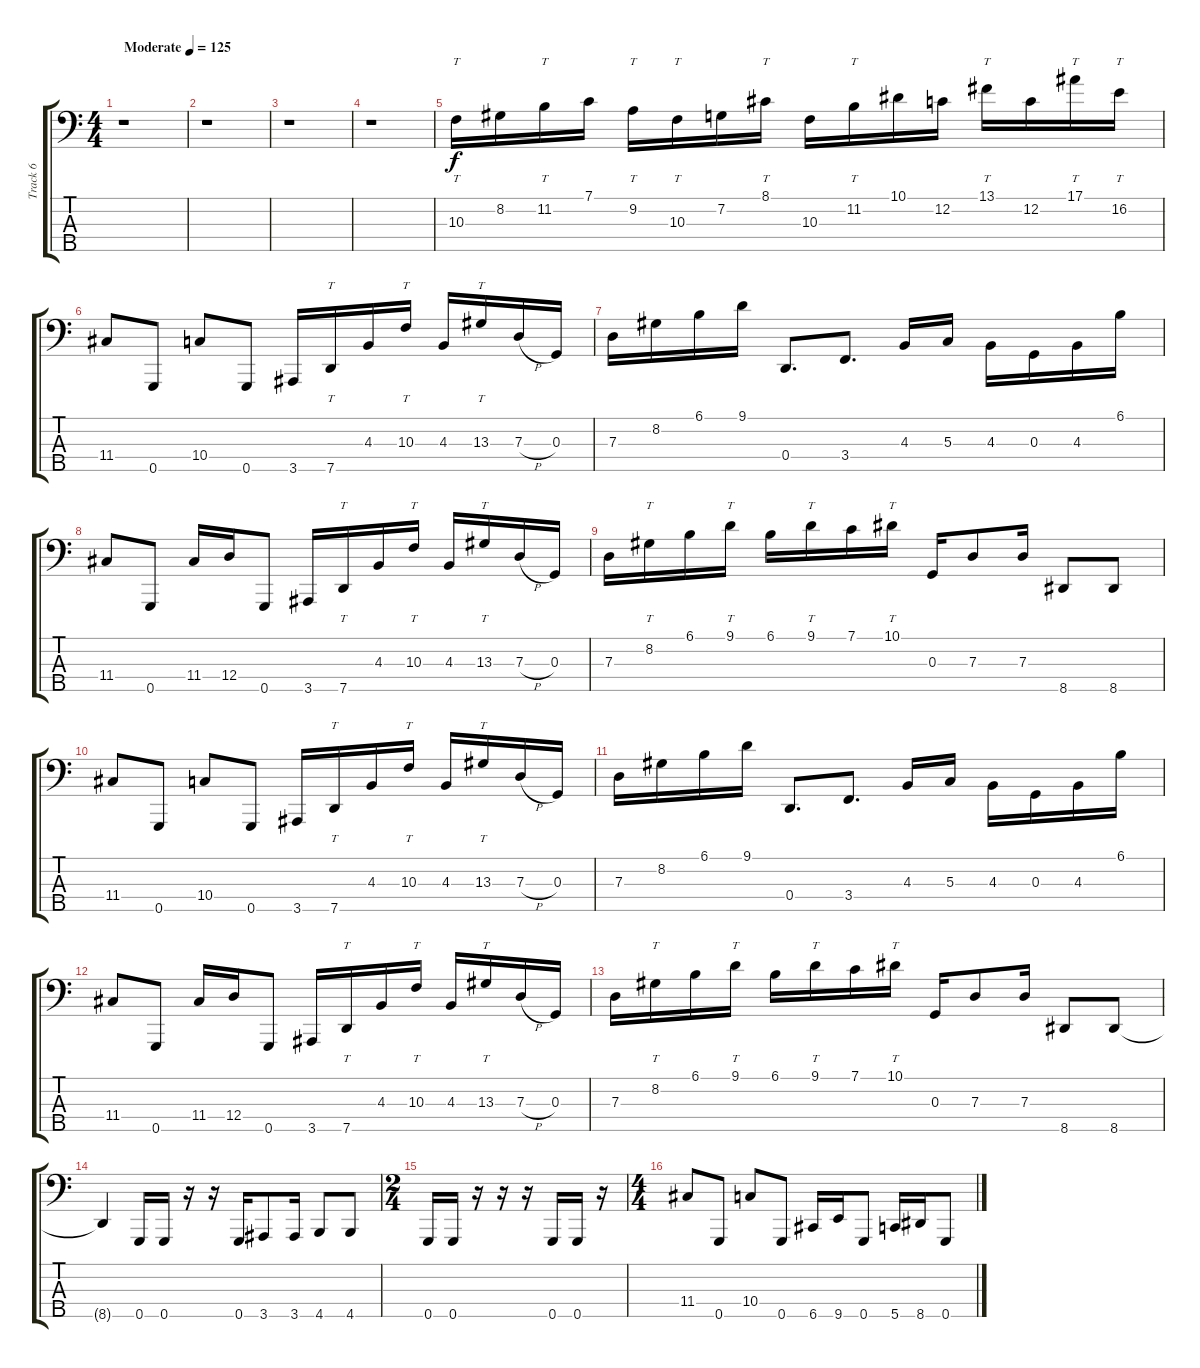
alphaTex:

\track ("Track 6" "Track 6") {instrument fretlessbass}
\staff {score tabs}
\tuning (F2 C2 G1 D1 G0) {hide}
\ts (4 4)
\tempo (125 "Moderate")
\clef f4
\ks c
r.1{dy f instrument fretlessbass} |
r.1 |
r.1 |
r.1 |
10.3.16{tt} 8.2.16 11.2.16{tt} 7.1.16 9.2.16{tt} 10.3.16{tt} 7.2.16 8.1.16{tt} 10.3.16 11.2.16{tt} 10.1.16 12.2.16 13.1.16{tt} 12.2.16 17.1.16{tt} 16.2.16{tt} |
11.4.8 0.5.8 10.4.8 0.5.8 3.5.16 7.5.16{tt} 4.3.16 10.3.16{tt} 4.3.16 13.3.16{tt} 7.3{h}.16 0.3.16 |
7.3.16 8.2.16 6.1.16 9.1.16 0.4.8{d} 3.4.8{d} 4.3.16 5.3.16 4.3.16 0.3.16 4.3.16 6.1.16 |
11.4.8 0.5.8 11.4.16 12.4.16 0.5.8 3.5.16 7.5.16{tt} 4.3.16 10.3.16{tt} 4.3.16 13.3.16{tt} 7.3{h}.16 0.3.16 |
7.3.16 8.2.16{tt} 6.1.16 9.1.16{tt} 6.1.16 9.1.16{tt} 7.1.16 10.1.16{tt} 0.3.16 7.3.8 7.3.16 8.5.8 8.5.8 |
11.4.8 0.5.8 10.4.8 0.5.8 3.5.16 7.5.16{tt} 4.3.16 10.3.16{tt} 4.3.16 13.3.16{tt} 7.3{h}.16 0.3.16 |
7.3.16 8.2.16 6.1.16 9.1.16 0.4.8{d} 3.4.8{d} 4.3.16 5.3.16 4.3.16 0.3.16 4.3.16 6.1.16 |
11.4.8 0.5.8 11.4.16 12.4.16 0.5.8 3.5.16 7.5.16{tt} 4.3.16 10.3.16{tt} 4.3.16 13.3.16{tt} 7.3{h}.16 0.3.16 |
7.3.16 8.2.16{tt} 6.1.16 9.1.16{tt} 6.1.16 9.1.16{tt} 7.1.16 10.1.16{tt} 0.3.16 7.3.8 7.3.16 8.5.8 8.5.8 |
8.5{t}.4 0.5.16 0.5.16 r.16 r.16 0.5.16 3.5.8 3.5.16 4.5.8 4.5.8 |
\ts (2 4)
0.5.16 0.5.16 r.16 r.16 r.16 0.5.16 0.5.16 r.16 |
\ts (4 4)
11.4.8 0.5.8 10.4.8 0.5.8 6.5.16 9.5.16 0.5.8 5.5.16 8.5.16 0.5.8
